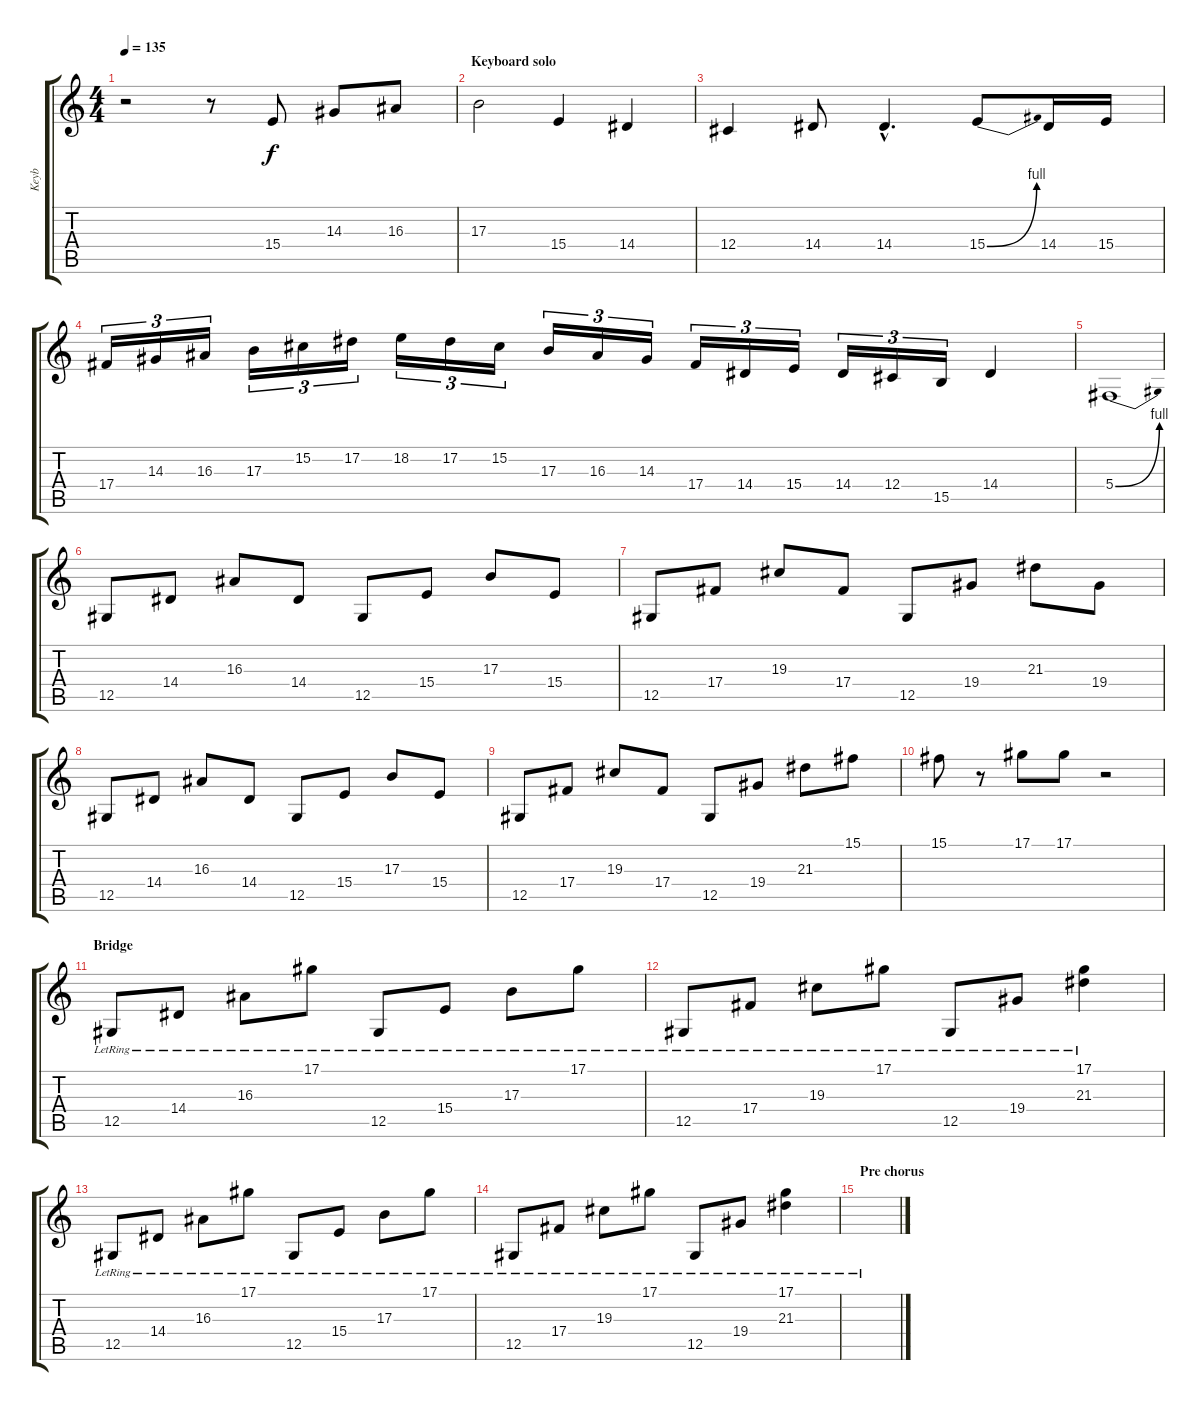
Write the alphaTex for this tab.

\track ("Keyb" "Keyb") {instrument lead2sawtooth}
\staff {score tabs}
\tuning (Eb4 Bb3 Gb3 Db3 Ab2 Eb2) {hide}
\ts (4 4)
\tempo 135
\clef g2
\ks c
r.2{dy f instrument lead2sawtooth} r.8 15.4.8 14.3.8 16.3.8 |
\section ("" "Keyboard solo")
17.3.2 15.4.4 14.4.4 |
12.4.4 14.4.8 14.4{hac}.4{d} 15.4{be (bend 0 0 60 4)}.8 14.4.16 15.4.16 |
17.4.16{tu (3 2)} 14.3.16{tu (3 2)} 16.3.16{tu (3 2)} 17.3.16{tu (3 2)} 15.2.16{tu (3 2)} 17.2.16{tu (3 2)} 18.2.16{tu (3 2)} 17.2.16{tu (3 2)} 15.2.16{tu (3 2)} 17.3.16{tu (3 2)} 16.3.16{tu (3 2)} 14.3.16{tu (3 2)} 17.4.16{tu (3 2)} 14.4.16{tu (3 2)} 15.4.16{tu (3 2)} 14.4.16{tu (3 2)} 12.4.16{tu (3 2)} 15.5.16{tu (3 2)} 14.4.4 |
5.4{be (bend 0 0 60 4)}.1 |
12.5.8 14.4.8 16.3.8 14.4.8 12.5.8 15.4.8 17.3.8 15.4.8 |
12.5.8 17.4.8 19.3.8 17.4.8 12.5.8 19.4.8 21.3.8 19.4.8 |
12.5.8 14.4.8 16.3.8 14.4.8 12.5.8 15.4.8 17.3.8 15.4.8 |
12.5.8 17.4.8 19.3.8 17.4.8 12.5.8 19.4.8 21.3.8 15.1.8 |
15.1.8 r.8 17.1.8 17.1.8 r.2 |
\section ("" "Bridge")
12.5{lr}.8{instrument acousticgrandpiano} 14.4{lr}.8 16.3{lr}.8 17.1{lr}.8 12.5{lr}.8 15.4{lr}.8 17.3{lr}.8 17.1{lr}.8 |
12.5{lr}.8 17.4{lr}.8 19.3{lr}.8 17.1{lr}.8 12.5{lr}.8 19.4{lr}.8 (17.1{lr} 21.3{lr}).4 |
12.5{lr}.8{instrument acousticgrandpiano} 14.4{lr}.8 16.3{lr}.8 17.1{lr}.8 12.5{lr}.8 15.4{lr}.8 17.3{lr}.8 17.1{lr}.8 |
12.5{lr}.8 17.4{lr}.8 19.3{lr}.8 17.1{lr}.8 12.5{lr}.8 19.4{lr}.8 (17.1{lr} 21.3{lr}).4 |
\section ("" "Pre chorus")
